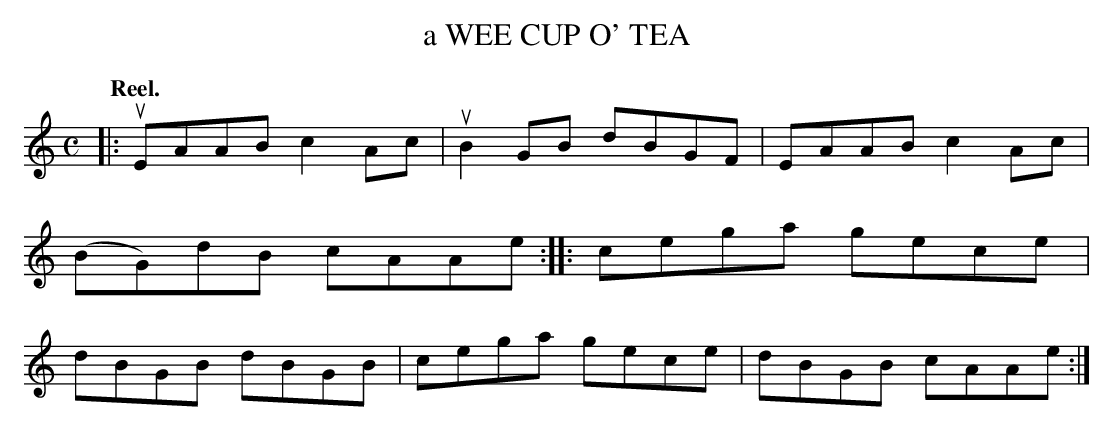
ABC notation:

X:1
T: a WEE CUP O' TEA
Q: "Reel."
Q:"Reel."
M: C
L: 1/8
K: Am
|:\
uEAAB c2Ac | uB2GB dBGF |\
EAAB c2Ac | (BG)dB cAAe ::\
cega gece | dBGB dBGB |\
cega gece | dBGB cAAe :|
